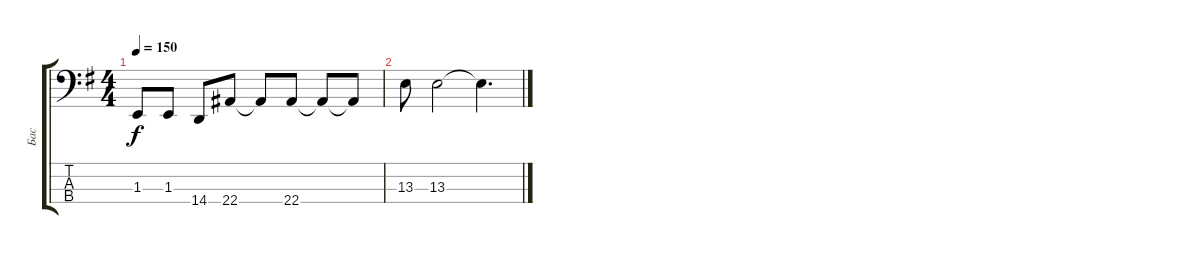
\track ("Бас" "Бас") {instrument synthbass1}
\staff {score tabs}
\tuning (B1 Bb1 Eb1 C0) {hide}
\ts (4 4)
\tempo 150
\clef f4
\ks g
1.3{t}.8{dy f} 1.3.8 14.4.8 22.4.8 22.4{t}.8 22.4.8 22.4{t}.8 22.4{t}.8 |
13.3.8 13.3.2 13.3{t}.4{d}
